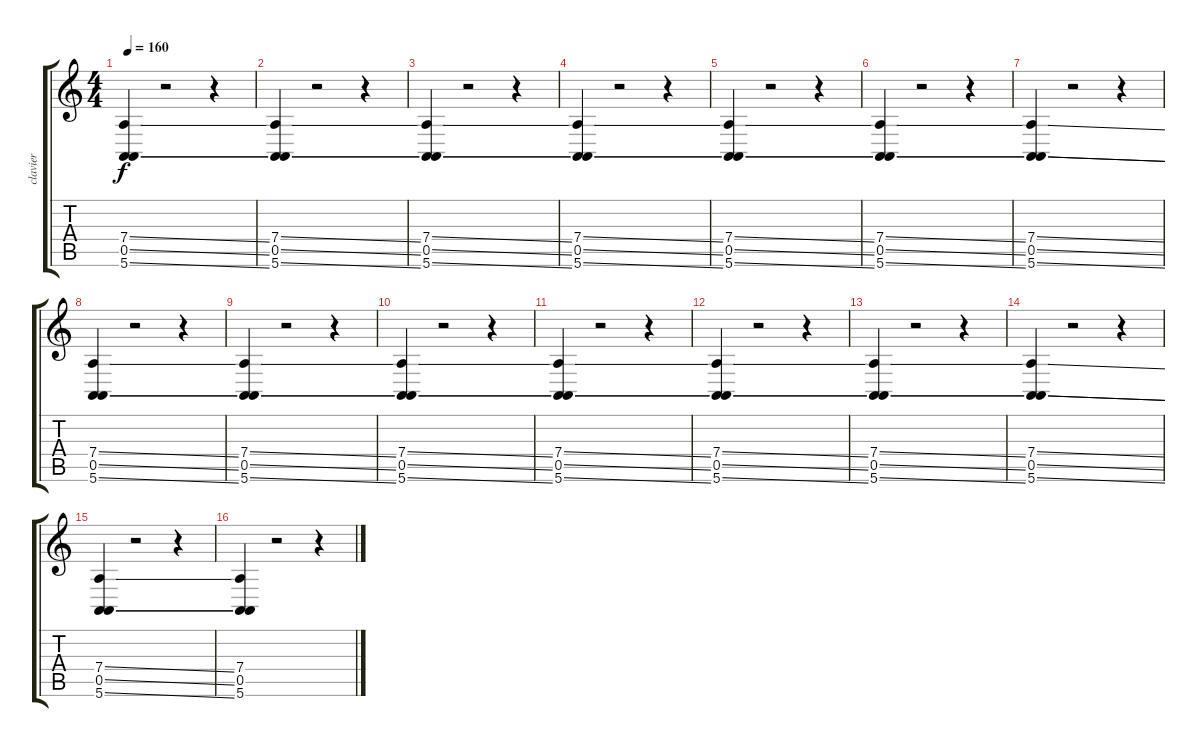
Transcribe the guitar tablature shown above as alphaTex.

\track ("clavier" "clavier") {instrument lead1square}
\staff {score tabs}
\tuning (E4 B3 G3 D3 A2 E2) {hide}
\ts (4 4)
\tempo 160
\clef g2
\ks c
(7.4{ss} 0.5{ss} 5.6{ss}).4{dy f} r.2 r.4 |
(7.4{ss} 0.5{ss} 5.6{ss}).4 r.2 r.4 |
(7.4{ss} 0.5{ss} 5.6{ss}).4 r.2 r.4 |
(7.4{ss} 0.5{ss} 5.6{ss}).4 r.2 r.4 |
(7.4{ss} 0.5{ss} 5.6{ss}).4 r.2 r.4 |
(7.4{ss} 0.5{ss} 5.6{ss}).4 r.2 r.4 |
(7.4{ss} 0.5{ss} 5.6{ss}).4 r.2 r.4 |
(7.4{ss} 0.5{ss} 5.6{ss}).4 r.2 r.4 |
(7.4{ss} 0.5{ss} 5.6{ss}).4 r.2 r.4 |
(7.4{ss} 0.5{ss} 5.6{ss}).4 r.2 r.4 |
(7.4{ss} 0.5{ss} 5.6{ss}).4 r.2 r.4 |
(7.4{ss} 0.5{ss} 5.6{ss}).4 r.2 r.4 |
(7.4{ss} 0.5{ss} 5.6{ss}).4 r.2 r.4 |
(7.4{ss} 0.5{ss} 5.6{ss}).4 r.2 r.4 |
(7.4{ss} 0.5{ss} 5.6{ss}).4 r.2 r.4 |
(7.4{ss} 0.5{ss} 5.6{ss}).4 r.2 r.4
